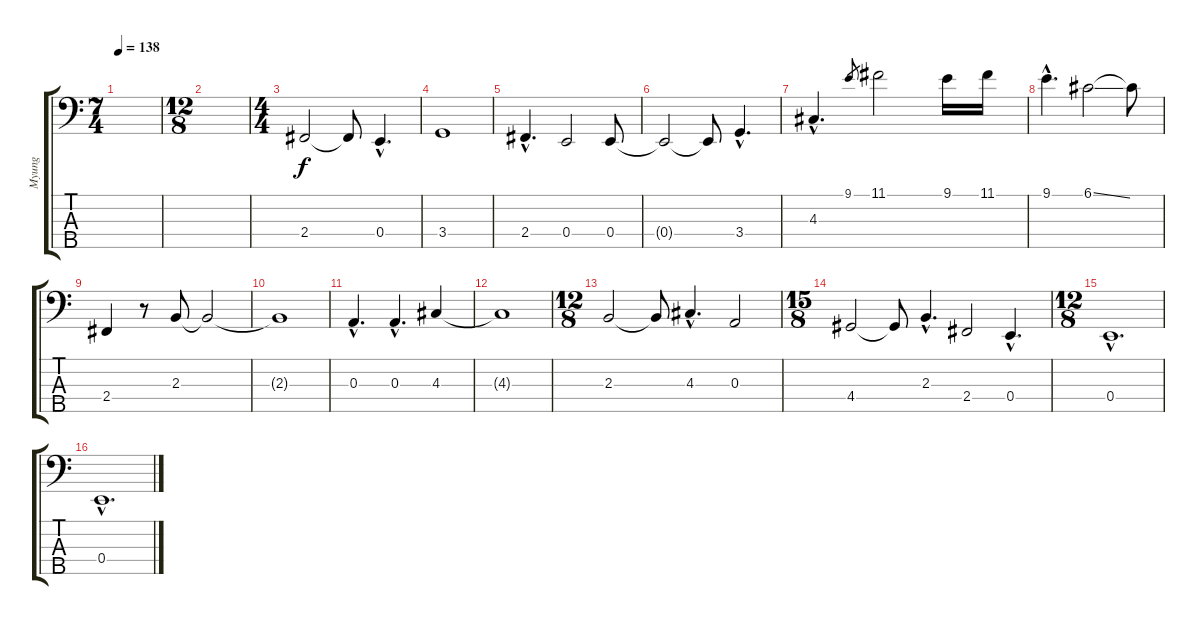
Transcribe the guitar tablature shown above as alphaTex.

\track ("Myung" "Myung") {instrument electricbassfinger}
\staff {score tabs}
\tuning (G2 D2 A1 E1 B0) {hide}
\ts (7 4)
\tempo 138
\clef f4
\ks c
|
\ts (12 8)
|
\ts (4 4)
2.4.2 2.4{t}.8 0.4{hac}.4{d} |
3.4.1 |
2.4{hac}.4{d} 0.4.2 0.4.8 |
0.4{t}.2 0.4{t}.8 3.4{hac}.4{d} |
4.3{hac}.4{d} 9.1.8{gr} 11.1.2 9.1.16 11.1.16 |
9.1{hac}.4{d} 6.1{ss}.2 6.1{t}.8 |
2.4.4 r.8 2.3.8 2.3{t}.2 |
2.3{t}.1 |
0.3{hac}.4{d} 0.3{hac}.4{d} 4.3.4 |
4.3{t}.1 |
\ts (12 8)
2.3.2 2.3{t}.8 4.3{hac}.4{d} 0.3.2 |
\ts (15 8)
4.4.2 4.4{t}.8 2.3{hac}.4{d} 2.4.2 0.4{hac}.4{d} |
\ts (12 8)
0.4{hac}.1{d} |
0.4{hac}.1{d}
